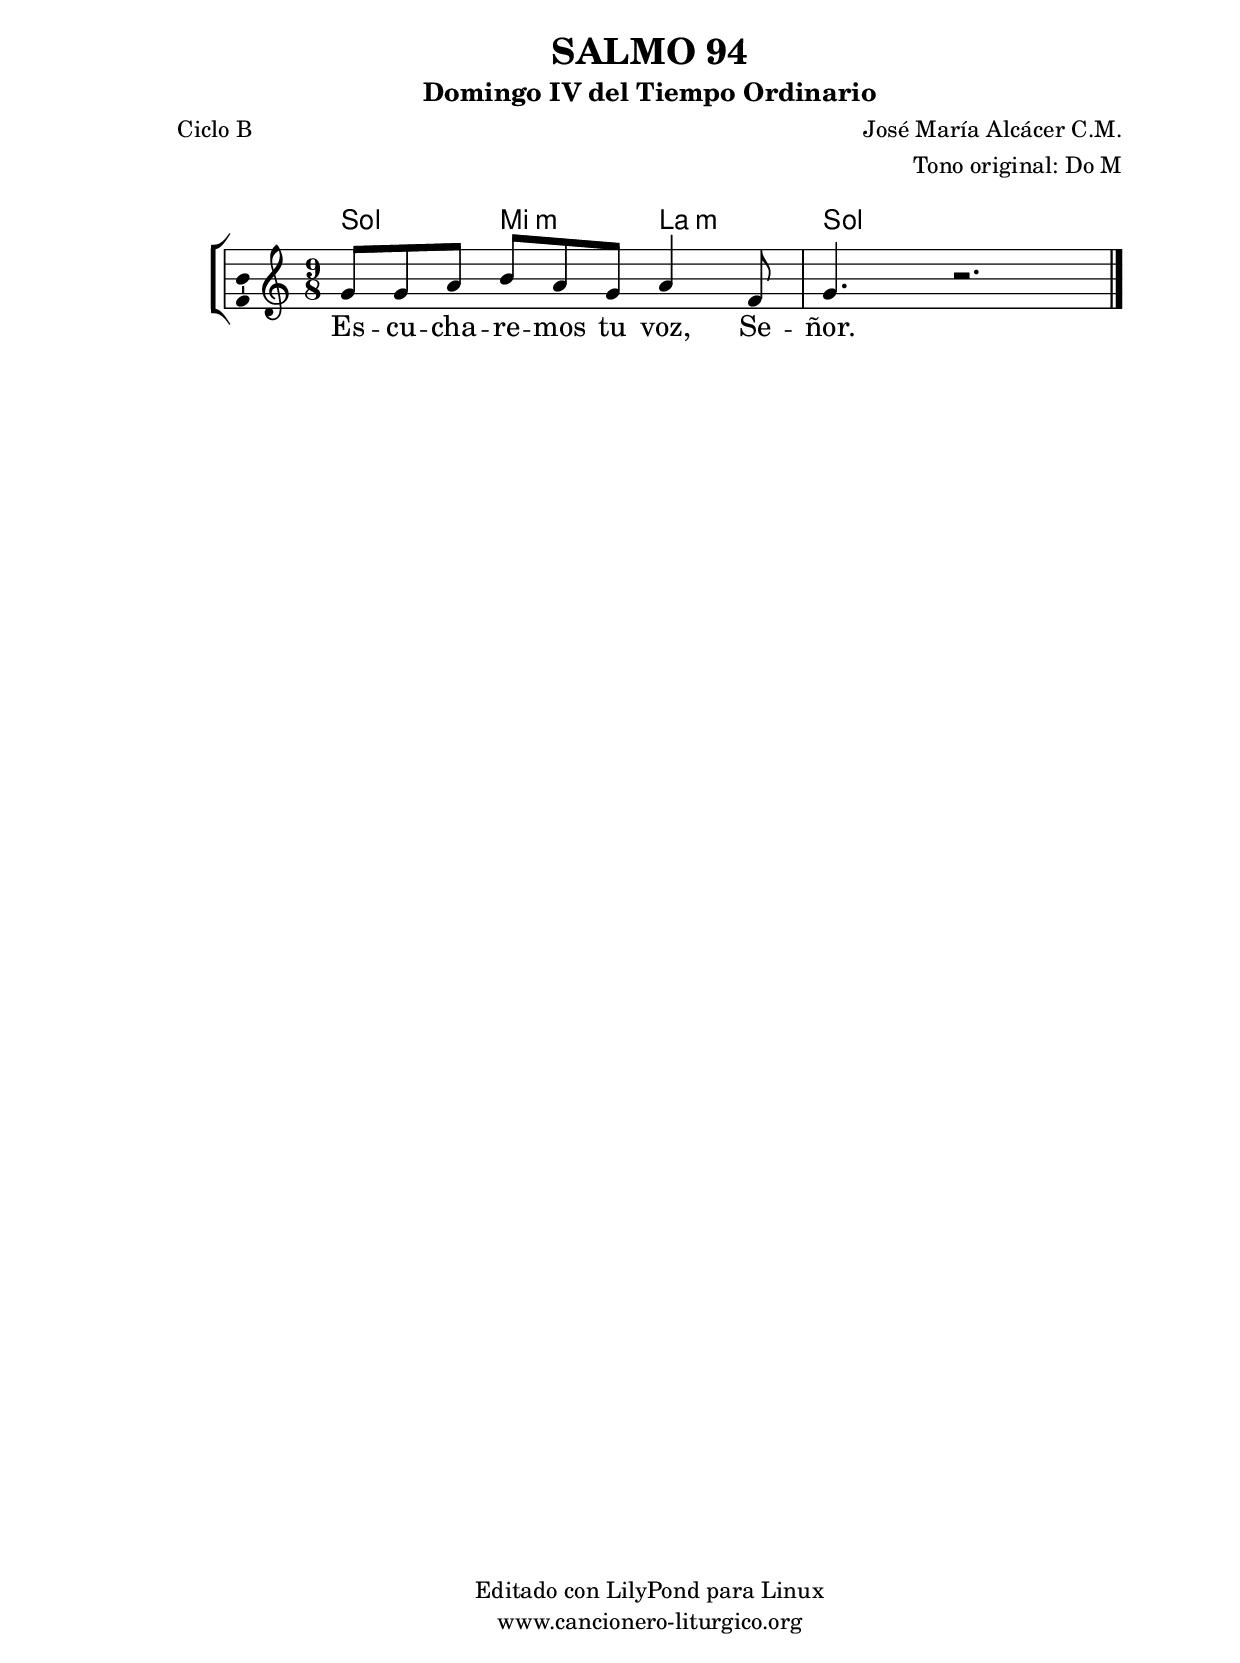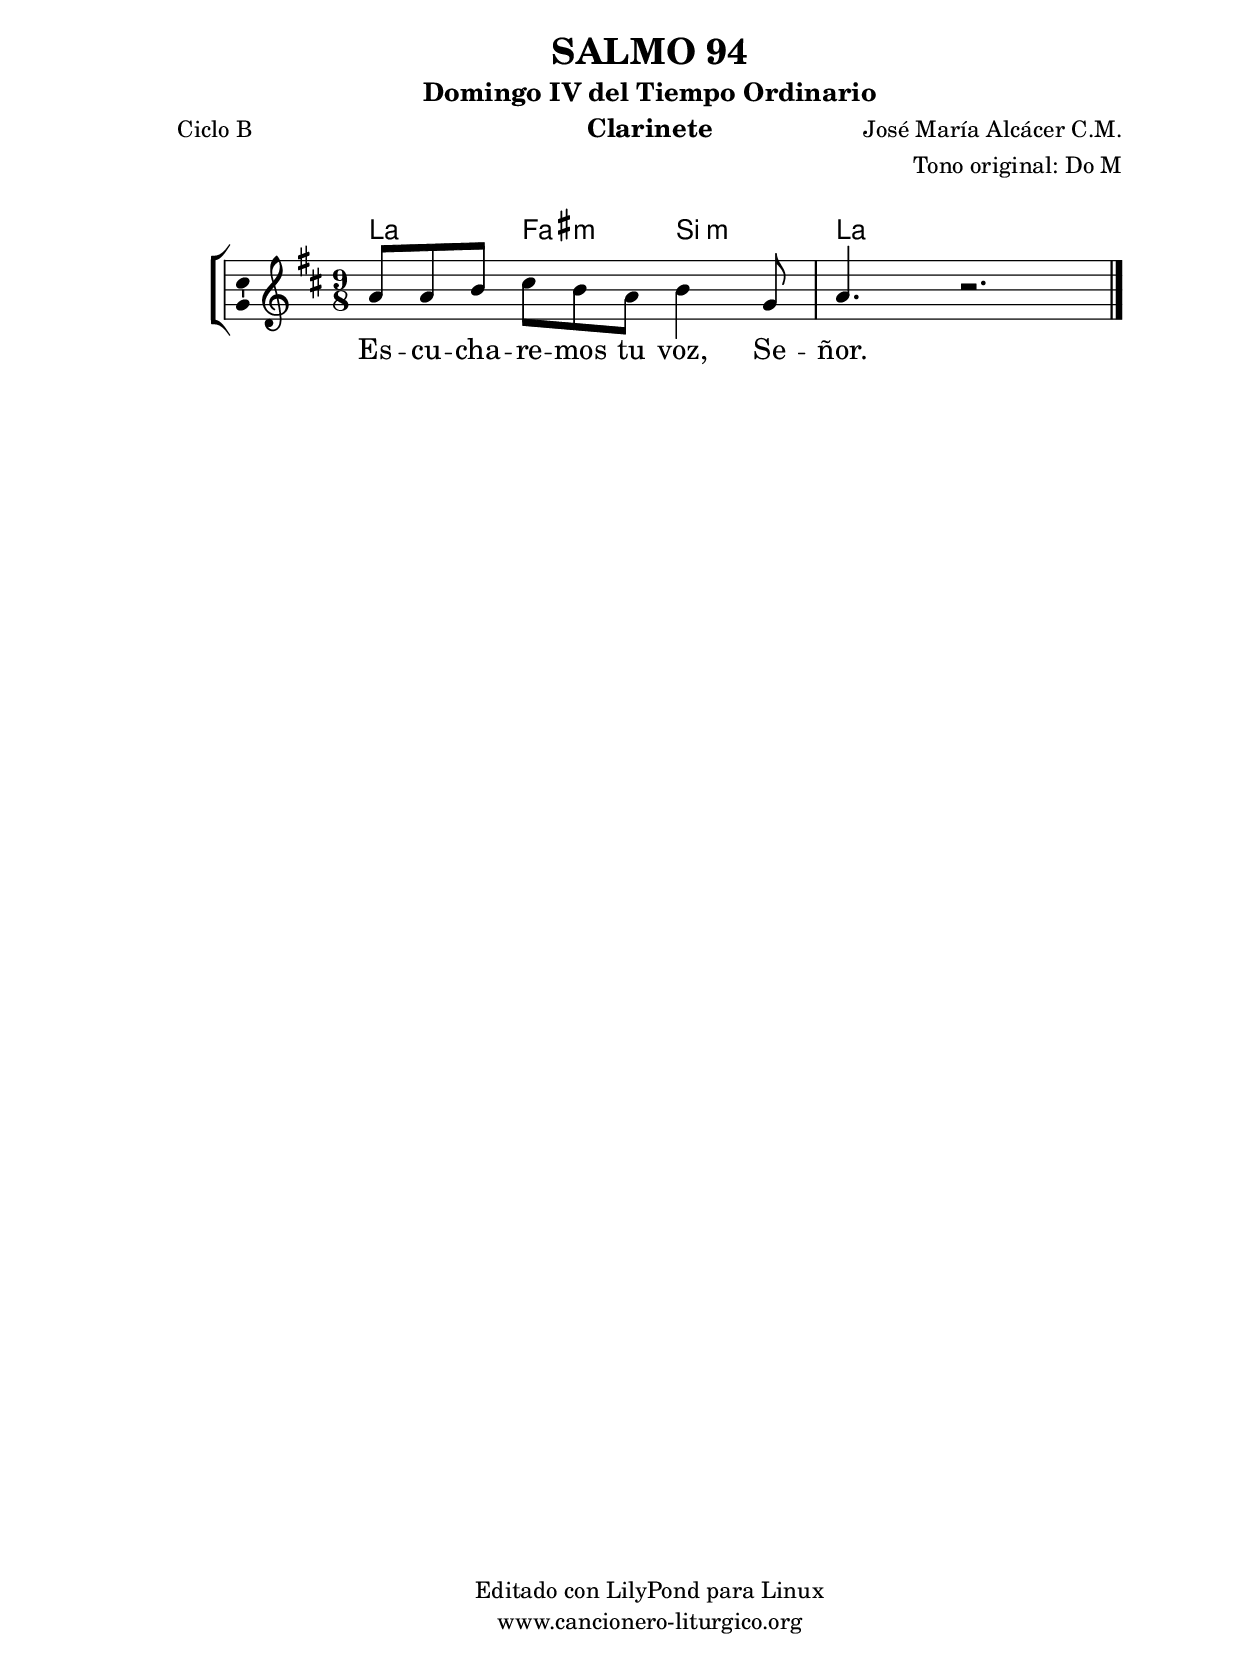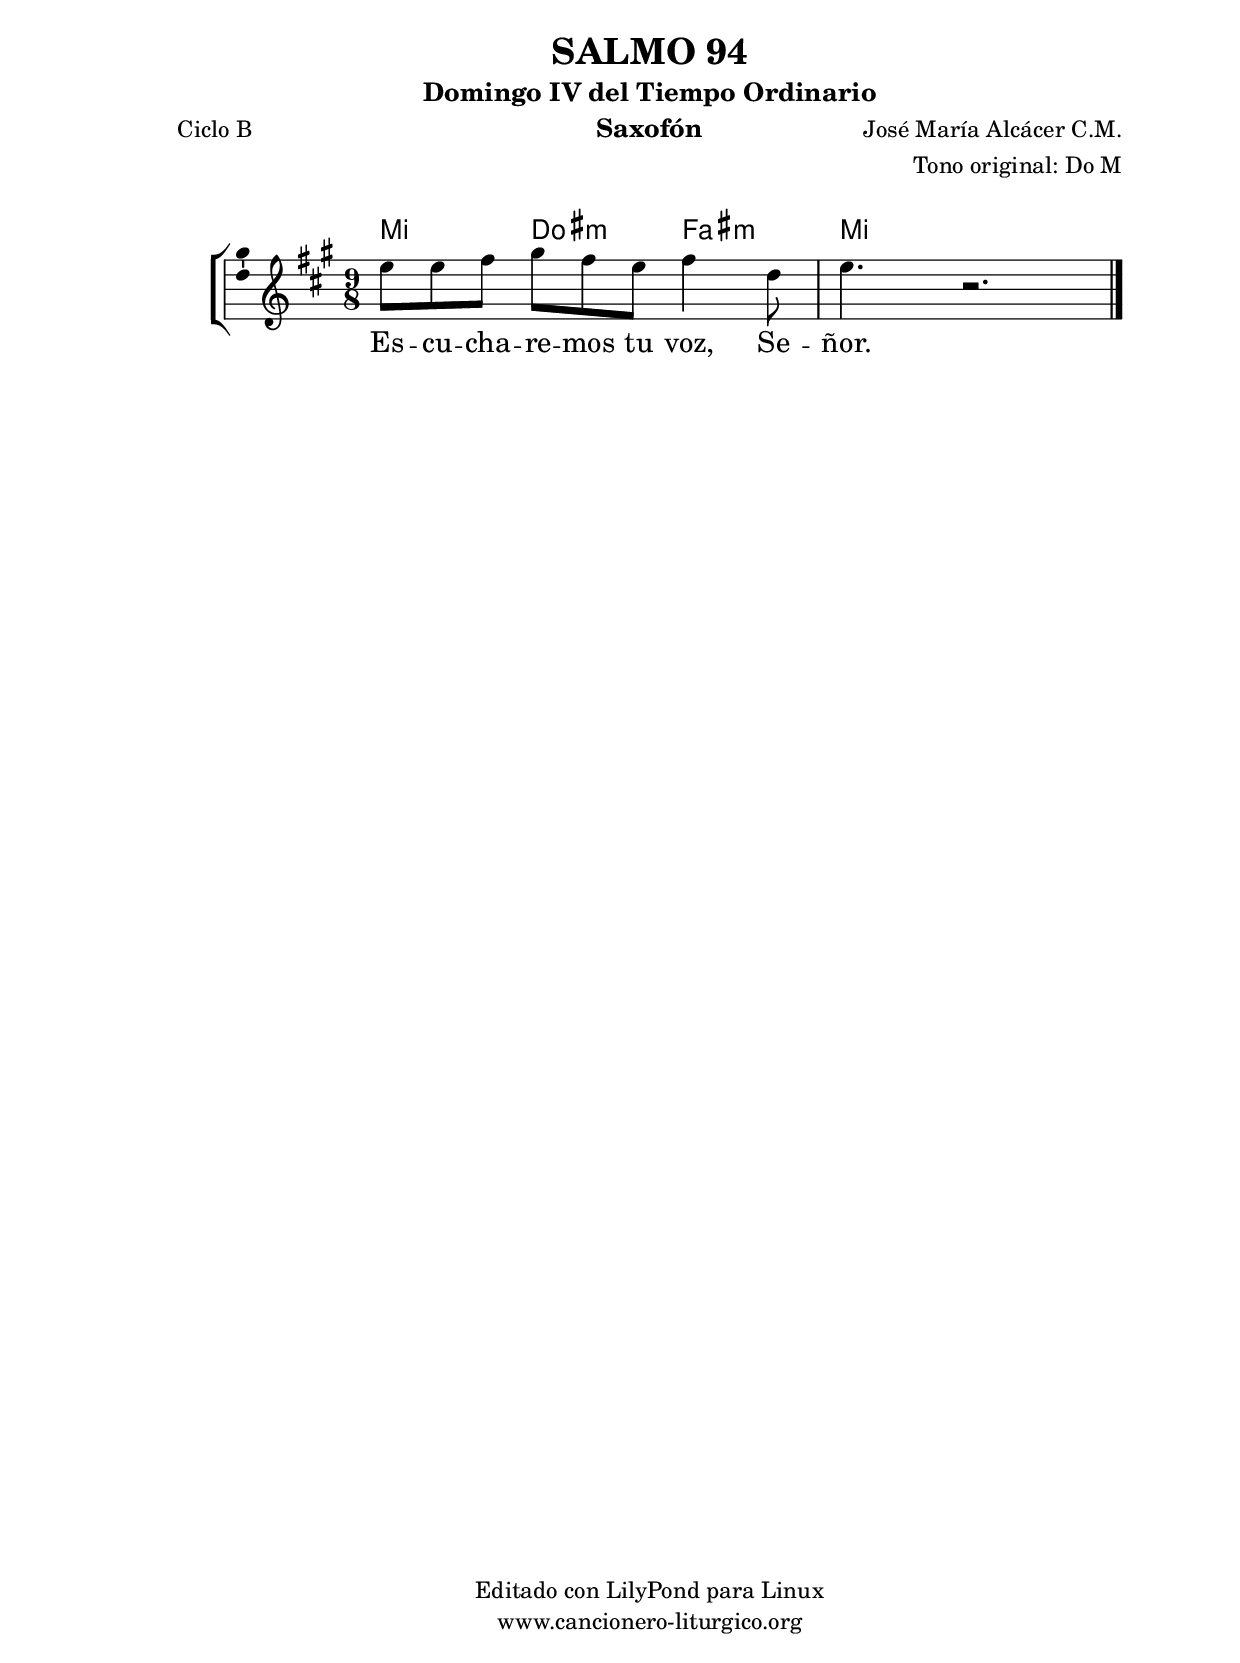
%
%para convertir .midi en .wav:
%timidity filename.midi -Ow -o finename.wav
%
%
%Para convertir de .wav a .mp3:
%lame -h -m j filename.wav
%
%
%para escuchar el midi:
%timidity nombrefichero.midi
%


%versión de lilypond para la que se ha escrito esta partitura:
\version "2.16.0"

	%Tamaño papel
	#(set-default-paper-size "a4")
	%Tamaño partitura
	#(set-global-staff-size 20)
	%No responde al pulsar sobre una nota
	#(ly:set-option 'point-and-click #f)

%parámetros del encabezamiento:
\header {
	title = "SALMO 94"
	subtitle = "Domingo IV del Tiempo Ordinario"
	composer = "José María Alcácer C.M."
	poet = "Ciclo B"
	meter = ""
	arranger = "Tono original: Do M"
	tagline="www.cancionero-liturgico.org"
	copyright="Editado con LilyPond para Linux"
	}

%parámetros asociados al papel:
\paper  {
	oddHeaderMarkup = \markup {\fill-line { \on-the-fly #not-first-page \fromproperty #'header:title \on-the-fly #not-first-page \fromproperty #'header:composer }}
	evenHeaderMarkup = \markup {\fill-line { \fromproperty #'header:composer \fromproperty #'header:title }}
	#(set-paper-size "a4")
	print-page-number = ##f
	first-page-number = 1
	print-first-page-number = ##f
%	head-separation = 3.0 \cm
	top-margin = 2.0 \cm
	bottom-margin = 0.5\cm
%%%	bottom-margin = -1.0\cm
	left-margin = 3.0 \cm
	line-width = 16.0 \cm 
	indent = 8\mm
	interscoreline = 2.\mm
	between-system-space = 15\mm
%	para que las partituras no llenen la hoja:
	ragged-bottom = ##t
%	idem para la última hoja:
	ragged-last-bottom = ##f
%	para que las partituras llenen el ancho del papel:
	ragged-last = ##f
	after-title-space = 2.5 \cm
%page-count=1
%system-count=8

	%Flexible Vertical Spacing
%	markup-markup-spacing =
%	#'((basic-distance . 15) (minimum-distance . 15) (padding . 3))
	markup-system-spacing =
	#'((basic-distance . 15) (minimum-distance . 15) (padding . 3))
	system-system-spacing =
	#'((basic-distance . 15) (minimum-distance . 15) (padding . 3))
	score-system-spacing =
	#'((basic-distance . 15) (minimum-distance . 15) (padding . 5))
%	top-system-spacing = % header
%	#'((basic-distance . 8) (minimum-distance . 0) (padding . 3))
%	top-markup-spacing =
%	#'((basic-distance . 20) (minimum-distance . 20) (padding . 3))
	last-bottom-spacing = % footer
	#'((basic-distance . 5) (minimum-distance . 5) (padding . 3))
%	score-markup-spacing =
%	#'((basic-distance . 16) (minimum-distance . 13) (padding . 3))

	}


%parámetros que afectan a toda la partitura:
global =  {
	%clave de sol (G):
	\clef G
	%armadura:
%	\transpose e f
	\key c \major
	\tempo 4.=54
	\set Score.tempoHideNote = ##t
	}


acordes = {
	\italianChords
	\chordmode {
%	\transpose e f
{

g4. e:m a:m g

	}
	}
}

melodia = 
%	\transpose e f
{
	\relative c''{

\time 9/8

g8 g a b a g a4 f8
g4. r2.

	\bar "|."
	}
	}


texto = \lyricmode {
Es -- cu -- cha -- re -- mos tu voz, Se -- ñor.
	}


acordesStaff = \context ChordNames = acordesStaff <<
	\set chordChanges = ##t
	\acordes
	>>


vozStaff = \context Voice = vozStaff
\with {\consists "Ambitus_engraver"}
<<
%	\set Staff.instrumentName = ""
%	\set Staff.shortInstrumentName = ""
%	\set Staff.midiInstrument = #"clarinet"
%	\set Staff.midiInstrument = #"cello"
%	\set Staff.midiInstrument = #"flute"
	\set Staff.midiInstrument = #"electric guitar (jazz)"
%	\set Staff.midiInstrument = #"english horn"
%	\set Staff.midiInstrument = #"violin"
%	\set Staff.midiInstrument = #"glockenspiel"
	\set Staff.midiMinimumVolume = #0.7
	\set Staff.midiMaximumVolume = #0.9
	\global
	\melodia
	>>


textoStaff = \context Lyrics = textoStaff <<
	\lyricsto vozStaff \texto
	>>

\book {
	\score {
		\context ChoirStaff {
			\override StaffGroup.SystemStartBracket #'collapse-height = #1
			\override Score.SystemStartBar #'collapse-height = #1
			<<
			\acordesStaff
			\vozStaff
			\textoStaff
			>>
			}
		\layout {
	    		\context {
				\Lyrics
				\override LyricText #'font-size = #2
				}
	   		 \context {
				\Score
				%fontSize = #3
				\override StaffSymbol #'staff-space = #(magstep +3)
				%\override Beam #'thickness = #0.55
				%\override SpacingSpanner #'spacing-increment = #1.0
				%\override Slur #'height-limit = #1.5
				}
			}
		}
	\score {
		\unfoldRepeats
		\context ChoirStaff {
			<<
			\acordesStaff
			\vozStaff
			>>
			}
		\midi {
	  		\context {
	  			\Score
				tempoWholesPerMinute = #(ly:make-moment 70 4)
				}
			}
		}
	}

%Partitura para clarinete
#(define output-suffix "C")
\book {
	\header{
		instrument = "Clarinete"
		}
	\score {
		\context ChoirStaff {
			\override StaffGroup.SystemStartBracket #'collapse-height = #1
			\override Score.SystemStartBar #'collapse-height = #1
\transpose c d
			<<
			\acordesStaff
			\vozStaff
			\textoStaff
			>>
			}
		\layout {
	    		\context {
				\Lyrics
				\override LyricText #'font-size = #2
				}
	   		 \context {
				\Score
				%fontSize = #3
				\override StaffSymbol #'staff-space = #(magstep +3)
				%\override Beam #'thickness = #0.55
				%\override SpacingSpanner #'spacing-increment = #1.0
				%\override Slur #'height-limit = #1.5
				}
			}
		}
	}

%Partitura para saxofón
#(define output-suffix "S")
\book {
	\header{
		instrument = "Saxofón"
		}
	\score {
		\context ChoirStaff {
			\override StaffGroup.SystemStartBracket #'collapse-height = #1
			\override Score.SystemStartBar #'collapse-height = #1
\transpose c a
			<<
			\acordesStaff
			\vozStaff
			\textoStaff
			>>
			}
		\layout {
	    		\context {
				\Lyrics
				\override LyricText #'font-size = #2
				}
	   		 \context {
				\Score
				%fontSize = #3
				\override StaffSymbol #'staff-space = #(magstep +3)
				%\override Beam #'thickness = #0.55
				%\override SpacingSpanner #'spacing-increment = #1.0
				%\override Slur #'height-limit = #1.5
				}
			}
		}
	}

